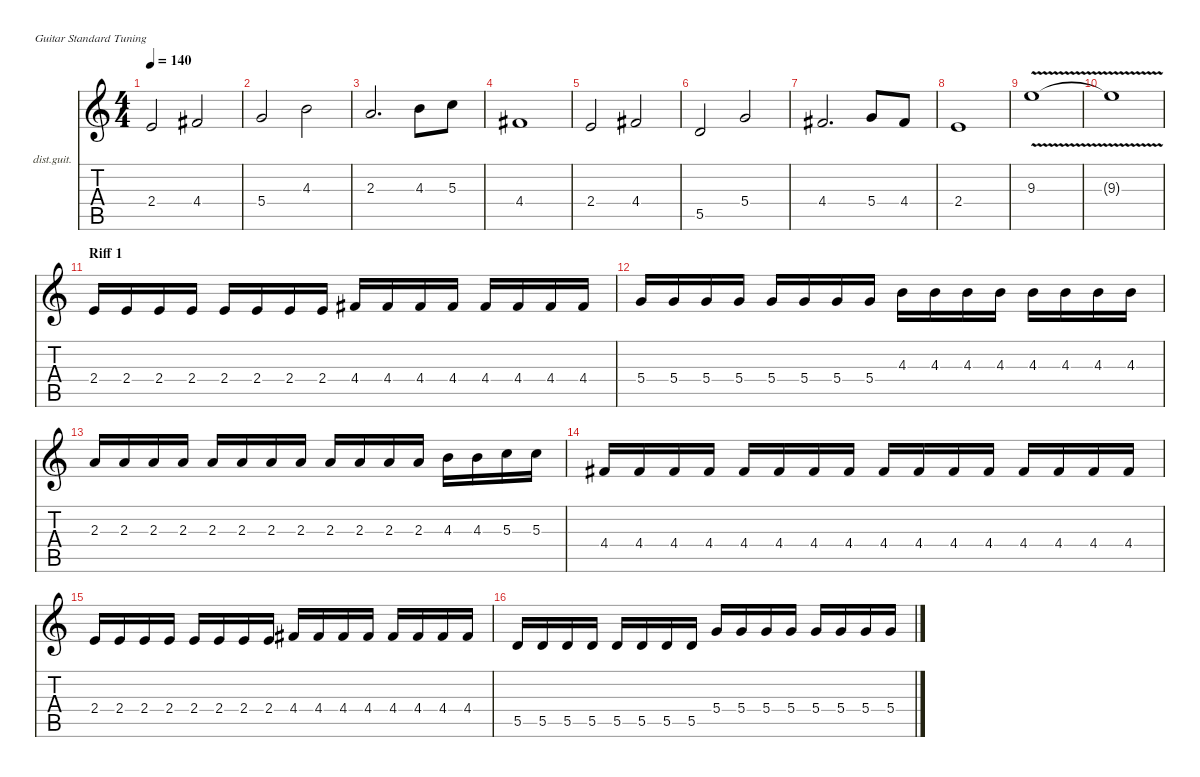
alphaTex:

\defaultSystemsLayout 4
\hideDynamics
\bracketExtendMode nobrackets
\firstSystemTrackNameOrientation horizontal
\otherSystemsTrackNameOrientation horizontal
\track ("Lead Guitar" "dist.guit.") {solo instrument distortionguitar}
\staff {score tabs}
\tuning (E4 B3 G3 D3 A2 E2)
\ts (4 4)
\beaming (8 2 2 2 2)
\tempo 140
\clef g2
\ks c
2.4.2{dy mf instrument distortionguitar} 4.4{acc #}.2 |
5.4.2 4.3.2 |
2.3.2{d} 4.3.8 5.3.8 |
4.4{acc #}.1 |
2.4.2 4.4{acc #}.2 |
5.5.2 5.4.2 |
4.4{acc #}.2{d} 5.4.8 4.4{acc #}.8 |
2.4.1 |
9.3{v}.1{dy f} |
9.3{t}.1 |
\section ("" "Riff 1")
2.4.16{dy mf} 2.4.16 2.4.16 2.4.16 2.4.16 2.4.16 2.4.16 2.4.16 4.4{acc #}.16 4.4{acc #}.16 4.4{acc #}.16 4.4{acc #}.16 4.4{acc #}.16 4.4{acc #}.16 4.4{acc #}.16 4.4{acc #}.16 |
5.4.16 5.4.16 5.4.16 5.4.16 5.4.16 5.4.16 5.4.16 5.4.16 4.3.16 4.3.16 4.3.16 4.3.16 4.3.16 4.3.16 4.3.16 4.3.16 |
2.3.16 2.3.16 2.3.16 2.3.16 2.3.16 2.3.16 2.3.16 2.3.16 2.3.16 2.3.16 2.3.16 2.3.16 4.3.16 4.3.16 5.3.16 5.3.16 |
4.4{acc #}.16 4.4{acc #}.16 4.4{acc #}.16 4.4{acc #}.16 4.4{acc #}.16 4.4{acc #}.16 4.4{acc #}.16 4.4{acc #}.16 4.4{acc #}.16 4.4{acc #}.16 4.4{acc #}.16 4.4{acc #}.16 4.4{acc #}.16 4.4{acc #}.16 4.4{acc #}.16 4.4{acc #}.16 |
2.4.16 2.4.16 2.4.16 2.4.16 2.4.16 2.4.16 2.4.16 2.4.16 4.4{acc #}.16 4.4{acc #}.16 4.4{acc #}.16 4.4{acc #}.16 4.4{acc #}.16 4.4{acc #}.16 4.4{acc #}.16 4.4{acc #}.16 |
5.5.16 5.5.16 5.5.16 5.5.16 5.5.16 5.5.16 5.5.16 5.5.16 5.4.16 5.4.16 5.4.16 5.4.16 5.4.16 5.4.16 5.4.16 5.4.16
